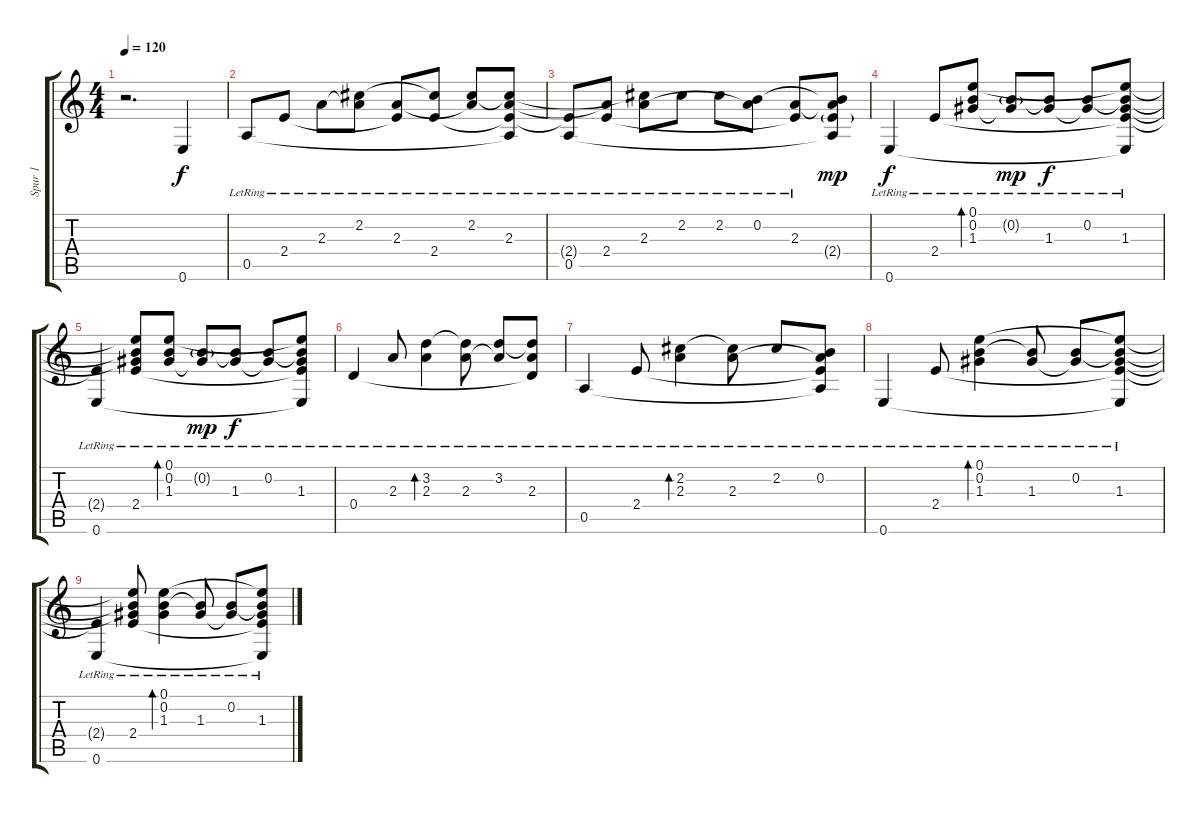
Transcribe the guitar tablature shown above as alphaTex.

\track ("Spur 1" "Spur 1") {instrument acousticguitarsteel}
\staff {score tabs}
\tuning (E4 B3 G3 D3 A2 E2) {hide}
\ts (4 4)
\tempo 120
\clef g2
\ks c
r.2{d dy f instrument acousticguitarsteel} 0.6.4 |
0.5{lr}.8 2.4{lr}.8 2.3{lr}.8 (2.2{lr} 2.3{t}).8 (2.3{lr} 2.4{t}).8 (2.2{t} 2.4{lr}).8 (2.2{lr} 2.3{t}).8 (2.2{t} 2.3{lr} 2.4{t} 0.5{t}).8 |
(2.4{t} 0.5{lr}).8 (2.3{t} 2.4{lr}).8 (2.2{t} 2.3{lr}).8 2.2{lr}.8 2.2{lr}.8 (0.2{lr} 2.3{t}).8 (2.3{lr} 2.4{t}).8 (0.2{t} 2.3{t} 2.4{g} 0.5{t}).8{dy mp} |
0.6{lr}.4{dy f} 2.4{lr}.8 (0.1{lr} 0.2{lr} 1.3{lr}).8{bd 240} (0.2{g lr} 1.3{t}).8{dy mp} (0.2{t} 1.3{lr}).8{dy f} (0.2{lr} 1.3{t}).8 (0.1{t} 0.2{t} 1.3{lr} 2.4{t} 0.6{t}).8 |
(2.4{t} 0.6{lr}).4 (0.1{t} 0.2{t} 1.3{t} 2.4{lr}).8 (0.1{lr} 0.2{lr} 1.3{lr}).8{bd 240} (0.2{g lr} 1.3{t}).8{dy mp} (0.2{t} 1.3{lr}).8{dy f} (0.2{lr} 1.3{t}).8 (0.1{t} 0.2{t} 1.3{lr} 2.4{t} 0.6{t}).8 |
0.4{lr}.4 2.3{lr}.8 (3.2{lr} 2.3{lr}).4{bd 240} (3.2{t} 2.3{lr}).8 (3.2{lr} 2.3{t}).8 (3.2{t} 2.3{lr} 0.4{t}).8 |
0.5{lr}.4 2.4{lr}.8 (2.2{lr} 2.3{lr}).4{bd 240} (2.2{t} 2.3{lr}).8 2.2{lr}.8 (0.2{lr} 2.3{t} 2.4{t} 0.5{t}).8 |
0.6{lr}.4 2.4{lr}.8 (0.1{lr} 0.2{lr} 1.3{lr}).4{bd 240} (0.2{t} 1.3{lr}).8 (0.2{lr} 1.3{t}).8 (0.1{t} 0.2{t} 1.3{lr} 2.4{t} 0.6{t}).8 |
(2.4{t} 0.6{lr}).4 (0.1{t} 0.2{t} 1.3{t} 2.4{lr}).8 (0.1{lr} 0.2{lr} 1.3{lr}).4{bd 240} (0.2{t} 1.3{lr}).8 (0.2{lr} 1.3{t}).8 (0.1{t} 0.2{t} 1.3{lr} 2.4{t} 0.6{t}).8
